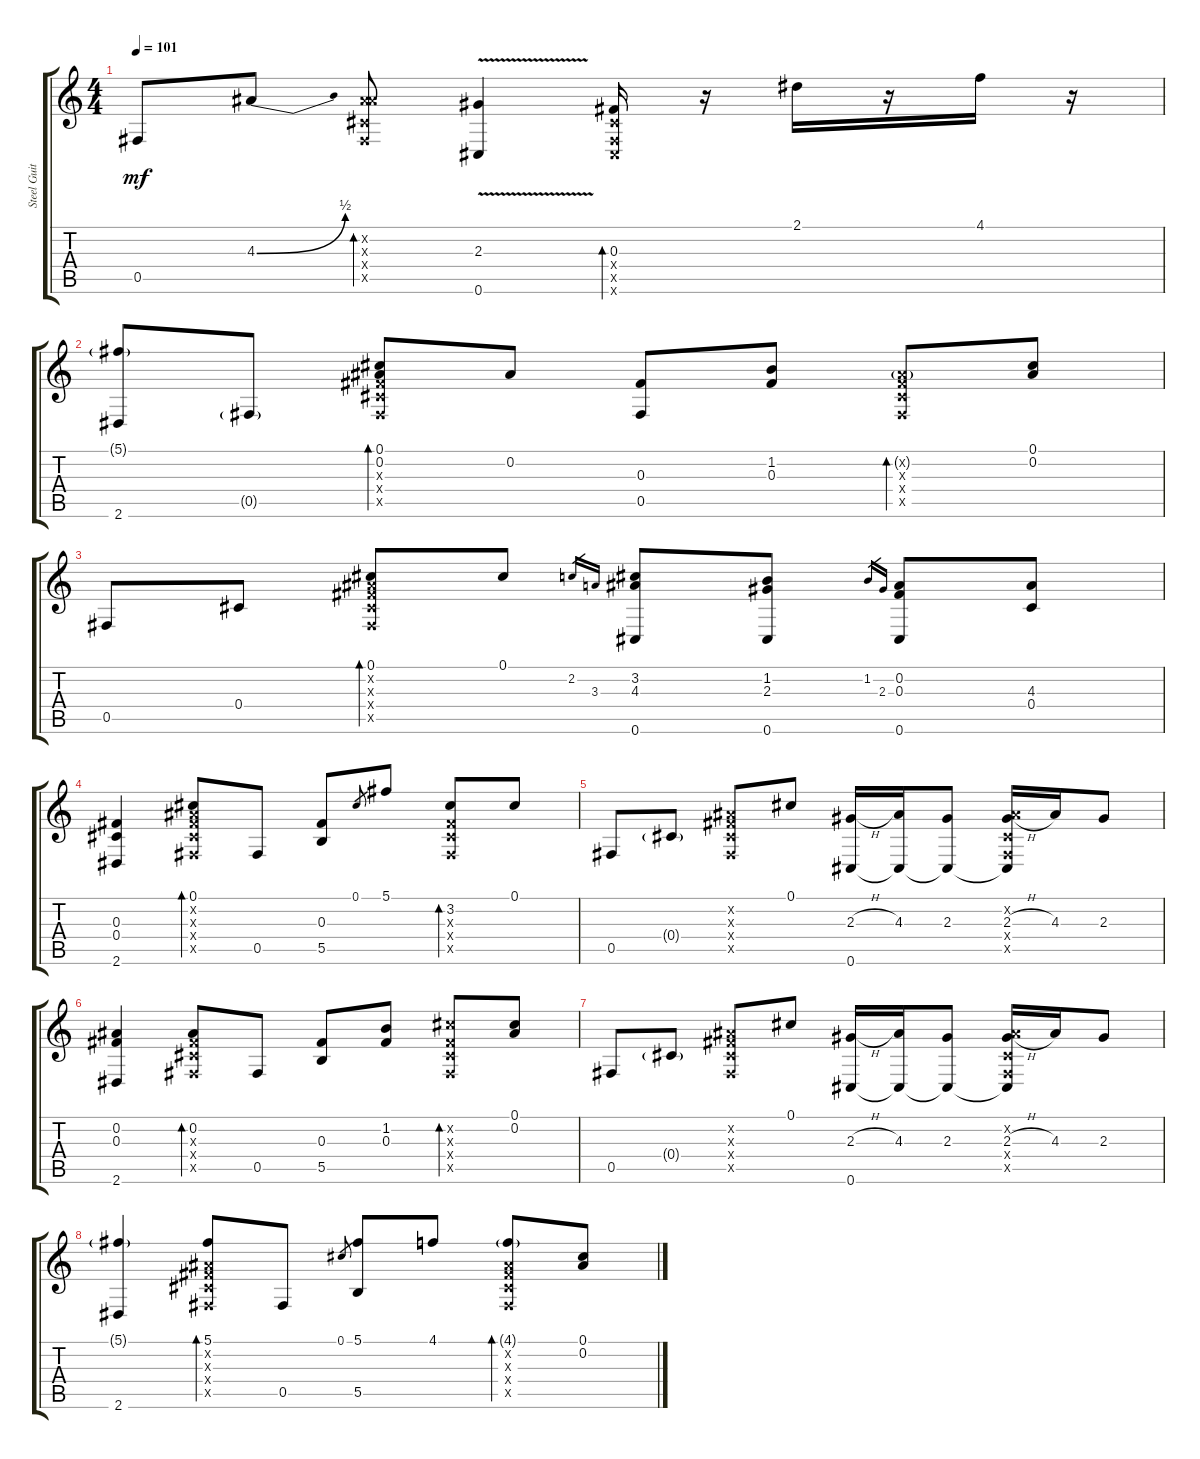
\track ("Steel Guitar" "Steel Guit") {instrument acousticguitarsteel}
\staff {score tabs}
\tuning (Db4 Bb3 Gb3 Db3 Gb2 Db2) {hide}
\ts (4 4)
\tempo 101
\clef g2
\ks c
0.5.8{dy mf} 4.3{be (bend 0 0 60 2)}.8 (0.2{x} 4.3{x} 0.4{x} 0.5{x}).8{bd 30} (2.3{v} 0.6).4 (0.3 0.4{x} 0.5{x} 0.6{x}).16{bd 30} r.16 2.1.16 r.16 4.1.16 r.16 |
(5.1{g} 2.6).8 0.5{g}.8 (0.1 0.2 0.3{x} 0.4{x} 0.5{x}).8{bd 30} 0.2.8 (0.3 0.5).8 (1.2 0.3).8 (0.2{g x} 0.3{x} 0.4{x} 0.5{x}).8{bd 30} (0.1 0.2).8 |
0.5.8 0.4.8 (0.1 0.2{x} 0.3{x} 0.4{x} 0.5{x}).8{bd 30} 0.1.8 2.2.16{gr} 3.3.16{gr} (3.2 4.3 0.6).8 (1.2 2.3 0.6).8 1.2.16{gr} 2.3.16{gr} (0.2 0.3 0.6).8 (4.3 0.4).8 |
(0.3 0.4 2.6).4 (0.1 0.2{x} 0.3{x} 0.4{x} 0.5{x}).8{bd 30} 0.5.8 (0.3 5.5).8 0.1.8{gr} 5.1.8 (3.2 0.3{x} 0.4{x} 0.5{x}).8{bd 30} 0.1.8 |
0.5.8 0.4{g}.8 (0.2{x} 0.3{x} 0.4{x} 0.5{x}).8 0.1.8 (2.3{h} 0.6).16 (4.3 0.6{t}).16 (2.3 0.6{t}).8 (0.2{x} 2.3{h} 0.4{x} 0.5{x} 0.6{t}).16 4.3.16 2.3.8 |
(0.2 0.3 2.6).4 (0.2 0.3{x} 0.4{x} 0.5{x}).8{bd 30} 0.5.8 (0.3 5.5).8 (1.2 0.3).8 (3.2{x} 0.3{x} 0.4{x} 0.5{x}).8{bd 30} (0.1 0.2).8 |
0.5.8 0.4{g}.8 (0.2{x} 0.3{x} 0.4{x} 0.5{x}).8 0.1.8 (2.3{h} 0.6).16 (4.3 0.6{t}).16 (2.3 0.6{t}).8 (0.2{x} 2.3{h} 0.4{x} 0.5{x} 0.6{t}).16 4.3.16 2.3.8 |
(5.1{g} 2.6).4 (5.1 0.2{x} 0.3{x} 0.4{x} 0.5{x}).8{bd 30} 0.5.8 0.1.8{gr} (5.1 5.5).8 4.1.8 (4.1{g} 0.2{x} 0.3{x} 0.4{x} 0.5{x}).8{bd 30} (0.1 0.2).8
